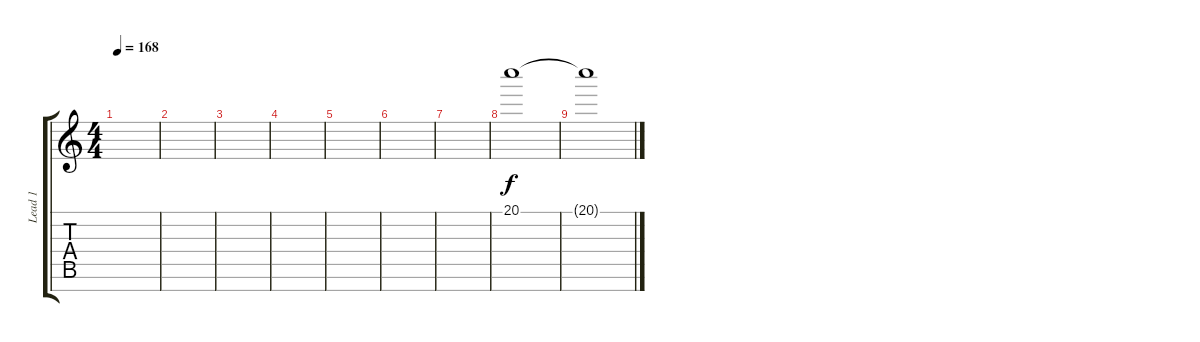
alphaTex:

\track ("Lead 1" "Lead 1") {instrument overdrivenguitar}
\staff {score tabs}
\tuning (E4 B3 G3 D3 A2 E2 B1) {hide}
\ts (4 4)
\tempo 168
\clef g2
\ks c
|
|
|
|
|
|
|
20.1.1{volume 5} |
20.1{t}.1
